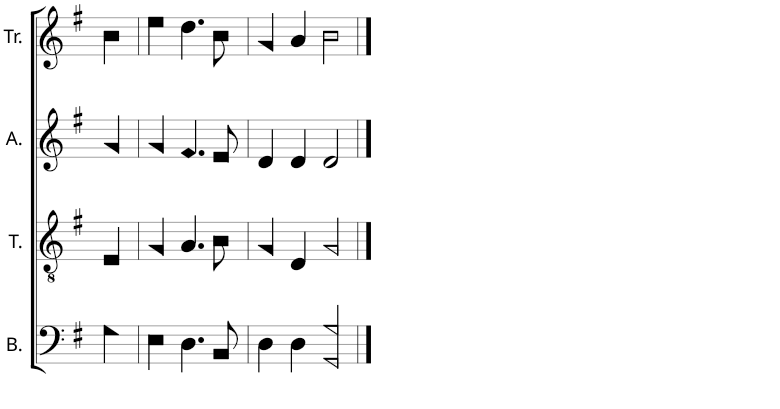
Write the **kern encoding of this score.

**kern	**kern	**kern	**kern
*part4	*part3	*part2	*part1
*staff4	*staff3	*staff2	*staff1
*I"B.	*I"T.	*I"A.	*I"Tr.
*I'B.	*I'T.	*I'A.	*I'Tr.
!!LO:PB:g=z
*clefF4	*clefGv2	*clefG2	*clefG2
*k[f#]	*k[f#]	*k[f#]	*k[f#]
*M4/4	*M4/4	*M4/4	*M4/4
*met(c)	*met(c)	*met(c)	*met(c)
=11	=11	=11	=11
4G!\	4E!/	4g!/	4b!\
4E!\	4G!/	4g!/	4ee!\
4.D!\	4.A!/	4.f#!/	4.dd!\
8BB!/	8B!\	8e!/	8b!\
=12	=12	=12	=12
4D!\	4G!/	4d!/	4g!/
4D!\	4D!/	4d!/	4a!/
2GG!/ 2G!/	2G!/	2d!/	2b!\
==	==	==	==
*-	*-	*-	*-
